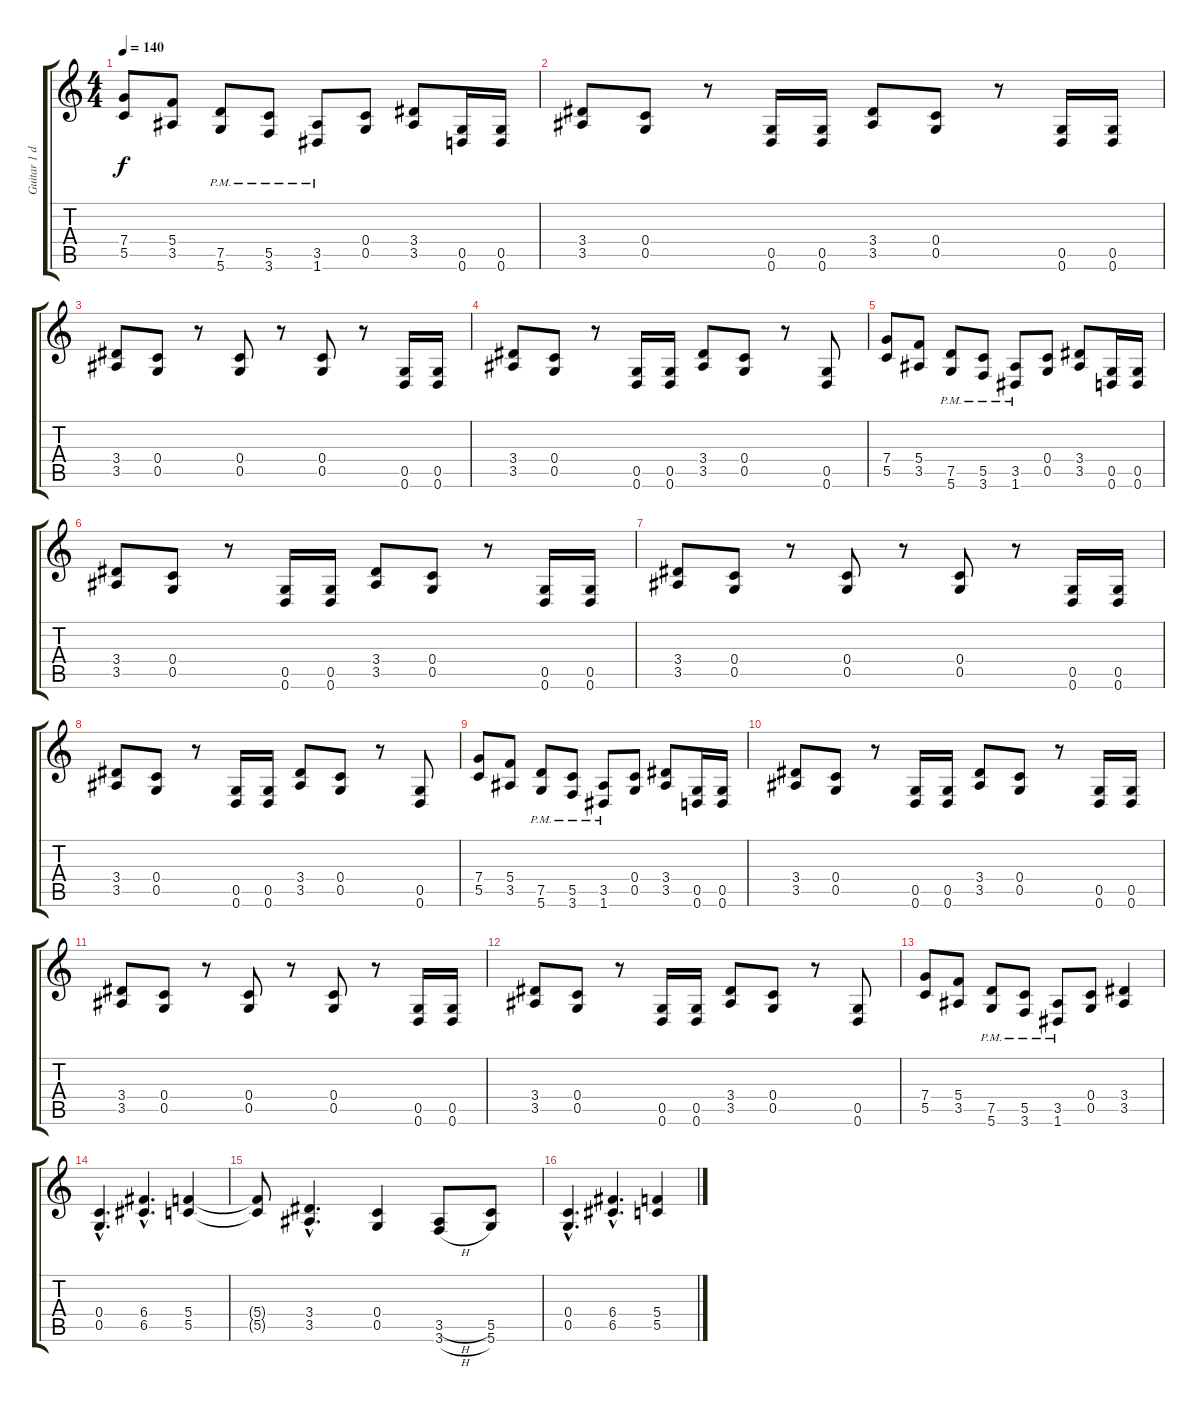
\track ("Guitar 1 distortion" "Guitar 1 d") {instrument distortionguitar}
\staff {score tabs}
\tuning (D4 A3 F3 C3 G2 D2) {hide}
\ts (4 4)
\tempo 140
\clef g2
\ks c
(7.4 5.5).8{dy f} (5.4 3.5).8 (7.5{pm} 5.6{pm}).8 (5.5{pm} 3.6{pm}).8 (3.5{pm} 1.6{pm}).8 (0.4 0.5).8 (3.4 3.5).8 (0.5 0.6).16 (0.5 0.6).16 |
(3.4 3.5).8 (0.4 0.5).8 r.8 (0.5 0.6).16 (0.5 0.6).16 (3.4 3.5).8 (0.4 0.5).8 r.8 (0.5 0.6).16 (0.5 0.6).16 |
(3.4 3.5).8 (0.4 0.5).8 r.8 (0.4 0.5).8 r.8 (0.4 0.5).8 r.8 (0.5 0.6).16 (0.5 0.6).16 |
(3.4 3.5).8 (0.4 0.5).8 r.8 (0.5 0.6).16 (0.5 0.6).16 (3.4 3.5).8 (0.4 0.5).8 r.8 (0.5 0.6).8 |
(7.4 5.5).8 (5.4 3.5).8 (7.5{pm} 5.6{pm}).8 (5.5{pm} 3.6{pm}).8 (3.5{pm} 1.6{pm}).8 (0.4 0.5).8 (3.4 3.5).8 (0.5 0.6).16 (0.5 0.6).16 |
(3.4 3.5).8 (0.4 0.5).8 r.8 (0.5 0.6).16 (0.5 0.6).16 (3.4 3.5).8 (0.4 0.5).8 r.8 (0.5 0.6).16 (0.5 0.6).16 |
(3.4 3.5).8 (0.4 0.5).8 r.8 (0.4 0.5).8 r.8 (0.4 0.5).8 r.8 (0.5 0.6).16 (0.5 0.6).16 |
(3.4 3.5).8 (0.4 0.5).8 r.8 (0.5 0.6).16 (0.5 0.6).16 (3.4 3.5).8 (0.4 0.5).8 r.8 (0.5 0.6).8 |
(7.4 5.5).8 (5.4 3.5).8 (7.5{pm} 5.6{pm}).8 (5.5{pm} 3.6{pm}).8 (3.5{pm} 1.6{pm}).8 (0.4 0.5).8 (3.4 3.5).8 (0.5 0.6).16 (0.5 0.6).16 |
(3.4 3.5).8 (0.4 0.5).8 r.8 (0.5 0.6).16 (0.5 0.6).16 (3.4 3.5).8 (0.4 0.5).8 r.8 (0.5 0.6).16 (0.5 0.6).16 |
(3.4 3.5).8 (0.4 0.5).8 r.8 (0.4 0.5).8 r.8 (0.4 0.5).8 r.8 (0.5 0.6).16 (0.5 0.6).16 |
(3.4 3.5).8 (0.4 0.5).8 r.8 (0.5 0.6).16 (0.5 0.6).16 (3.4 3.5).8 (0.4 0.5).8 r.8 (0.5 0.6).8 |
(7.4 5.5).8 (5.4 3.5).8 (7.5{pm} 5.6{pm}).8 (5.5{pm} 3.6{pm}).8 (3.5{pm} 1.6{pm}).8 (0.4 0.5).8 (3.4 3.5).4 |
(0.4{hac} 0.5{hac}).4{d} (6.4{hac} 6.5{hac}).4{d} (5.4 5.5).4 |
(5.4{t} 5.5{t}).8 (3.4{hac} 3.5{hac}).4{d} (0.4 0.5).4 (3.5{h} 3.6{h}).8 (5.5 5.6).8 |
(0.4{hac} 0.5{hac}).4{d} (6.4{hac} 6.5{hac}).4{d} (5.4 5.5).4
